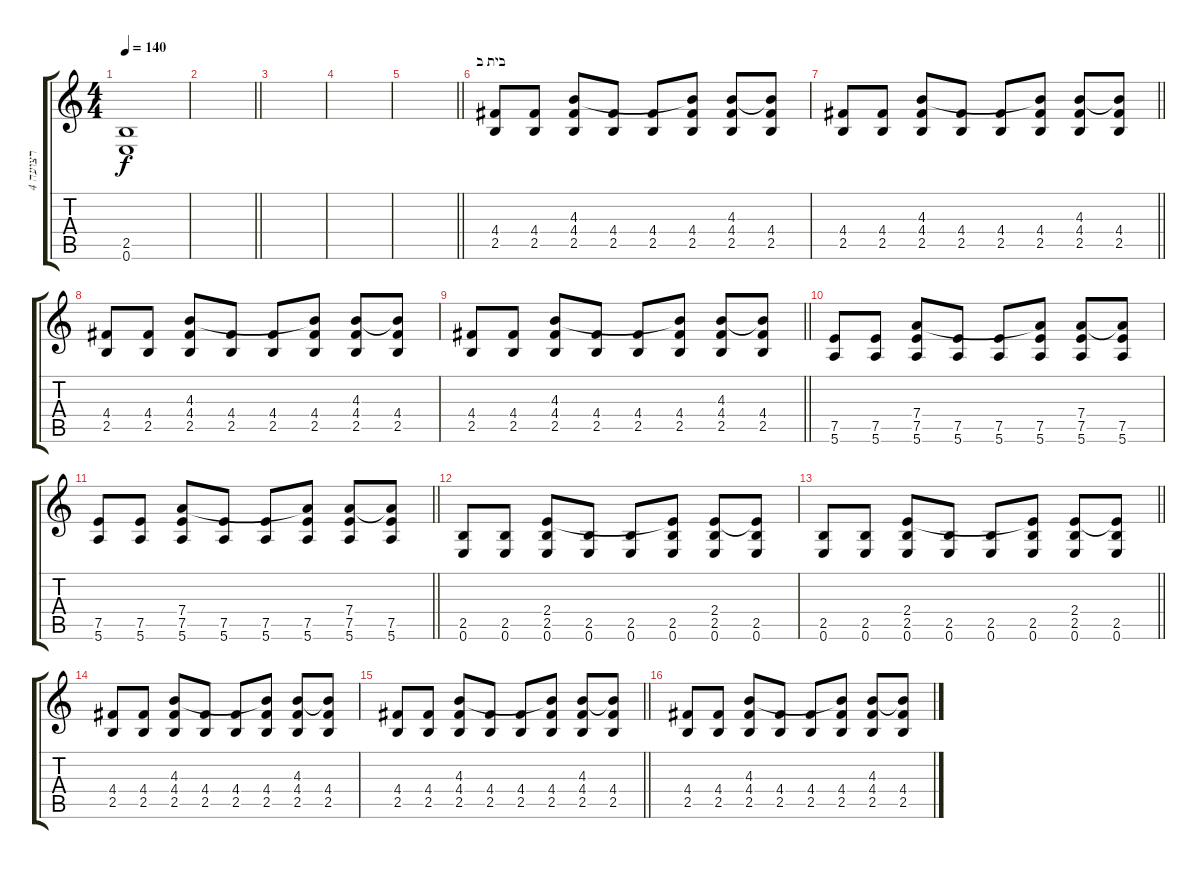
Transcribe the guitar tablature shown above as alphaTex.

\track ("רצועה 4" "רצועה 4") {instrument distortionguitar}
\staff {score tabs}
\tuning (E4 B3 G3 D3 A2 E2) {hide}
\ts (4 4)
\tempo 140
\clef g2
\ks c
(2.5 0.6).1{dy f} |
\barLineRight lightlight
|
|
|
\barLineRight lightlight
|
\section ("" "בית ב")
(4.4 2.5).8 (4.4 2.5).8 (4.3 4.4 2.5).8 (4.4 2.5).8 (4.4 2.5).8 (4.3{t} 4.4 2.5).8 (4.3 4.4 2.5).8 (4.3{t} 4.4 2.5).8 |
\barLineRight lightlight
(4.4 2.5).8 (4.4 2.5).8 (4.3 4.4 2.5).8 (4.4 2.5).8 (4.4 2.5).8 (4.3{t} 4.4 2.5).8 (4.3 4.4 2.5).8 (4.3{t} 4.4 2.5).8 |
(4.4 2.5).8 (4.4 2.5).8 (4.3 4.4 2.5).8 (4.4 2.5).8 (4.4 2.5).8 (4.3{t} 4.4 2.5).8 (4.3 4.4 2.5).8 (4.3{t} 4.4 2.5).8 |
\barLineRight lightlight
(4.4 2.5).8 (4.4 2.5).8 (4.3 4.4 2.5).8 (4.4 2.5).8 (4.4 2.5).8 (4.3{t} 4.4 2.5).8 (4.3 4.4 2.5).8 (4.3{t} 4.4 2.5).8 |
(7.5 5.6).8 (7.5 5.6).8 (7.4 7.5 5.6).8 (7.5 5.6).8 (7.5 5.6).8 (7.4{t} 7.5 5.6).8 (7.4 7.5 5.6).8 (7.4{t} 7.5 5.6).8 |
\barLineRight lightlight
(7.5 5.6).8 (7.5 5.6).8 (7.4 7.5 5.6).8 (7.5 5.6).8 (7.5 5.6).8 (7.4{t} 7.5 5.6).8 (7.4 7.5 5.6).8 (7.4{t} 7.5 5.6).8 |
(2.5 0.6).8 (2.5 0.6).8 (2.4 2.5 0.6).8 (2.5 0.6).8 (2.5 0.6).8 (2.4{t} 2.5 0.6).8 (2.4 2.5 0.6).8 (2.4{t} 2.5 0.6).8 |
\barLineRight lightlight
(2.5 0.6).8 (2.5 0.6).8 (2.4 2.5 0.6).8 (2.5 0.6).8 (2.5 0.6).8 (2.4{t} 2.5 0.6).8 (2.4 2.5 0.6).8 (2.4{t} 2.5 0.6).8 |
(4.4 2.5).8 (4.4 2.5).8 (4.3 4.4 2.5).8 (4.4 2.5).8 (4.4 2.5).8 (4.3{t} 4.4 2.5).8 (4.3 4.4 2.5).8 (4.3{t} 4.4 2.5).8 |
\barLineRight lightlight
(4.4 2.5).8 (4.4 2.5).8 (4.3 4.4 2.5).8 (4.4 2.5).8 (4.4 2.5).8 (4.3{t} 4.4 2.5).8 (4.3 4.4 2.5).8 (4.3{t} 4.4 2.5).8 |
(4.4 2.5).8 (4.4 2.5).8 (4.3 4.4 2.5).8 (4.4 2.5).8 (4.4 2.5).8 (4.3{t} 4.4 2.5).8 (4.3 4.4 2.5).8 (4.3{t} 4.4 2.5).8
